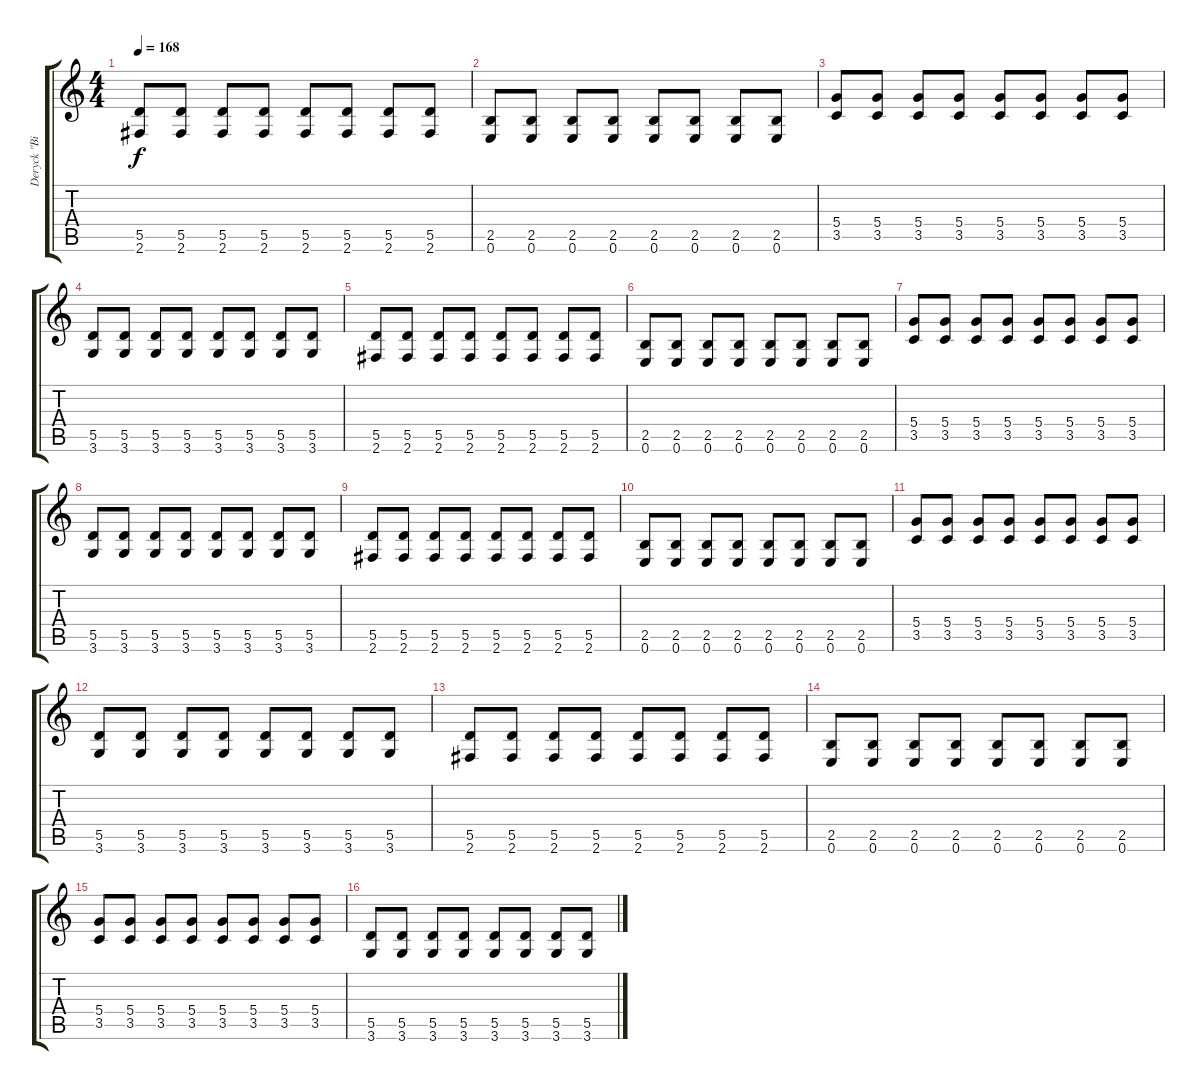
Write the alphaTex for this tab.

\track ("Deryck \"Bizzy D\" Whibley" "Deryck \"Bi") {instrument overdrivenguitar}
\staff {score tabs}
\tuning (E4 B3 G3 D3 A2 E2) {hide}
\ts (4 4)
\tempo 168
\clef g2
\ks c
(5.5 2.6).8{dy f} (5.5 2.6).8 (5.5 2.6).8 (5.5 2.6).8 (5.5 2.6).8 (5.5 2.6).8 (5.5 2.6).8 (5.5 2.6).8 |
(2.5 0.6).8 (2.5 0.6).8 (2.5 0.6).8 (2.5 0.6).8 (2.5 0.6).8 (2.5 0.6).8 (2.5 0.6).8 (2.5 0.6).8 |
(5.4 3.5).8 (5.4 3.5).8 (5.4 3.5).8 (5.4 3.5).8 (5.4 3.5).8 (5.4 3.5).8 (5.4 3.5).8 (5.4 3.5).8 |
(5.5 3.6).8 (5.5 3.6).8 (5.5 3.6).8 (5.5 3.6).8 (5.5 3.6).8 (5.5 3.6).8 (5.5 3.6).8 (5.5 3.6).8 |
(5.5 2.6).8 (5.5 2.6).8 (5.5 2.6).8 (5.5 2.6).8 (5.5 2.6).8 (5.5 2.6).8 (5.5 2.6).8 (5.5 2.6).8 |
(2.5 0.6).8 (2.5 0.6).8 (2.5 0.6).8 (2.5 0.6).8 (2.5 0.6).8 (2.5 0.6).8 (2.5 0.6).8 (2.5 0.6).8 |
(5.4 3.5).8 (5.4 3.5).8 (5.4 3.5).8 (5.4 3.5).8 (5.4 3.5).8 (5.4 3.5).8 (5.4 3.5).8 (5.4 3.5).8 |
(5.5 3.6).8 (5.5 3.6).8 (5.5 3.6).8 (5.5 3.6).8 (5.5 3.6).8 (5.5 3.6).8 (5.5 3.6).8 (5.5 3.6).8 |
(5.5 2.6).8 (5.5 2.6).8 (5.5 2.6).8 (5.5 2.6).8 (5.5 2.6).8 (5.5 2.6).8 (5.5 2.6).8 (5.5 2.6).8 |
(2.5 0.6).8 (2.5 0.6).8 (2.5 0.6).8 (2.5 0.6).8 (2.5 0.6).8 (2.5 0.6).8 (2.5 0.6).8 (2.5 0.6).8 |
(5.4 3.5).8 (5.4 3.5).8 (5.4 3.5).8 (5.4 3.5).8 (5.4 3.5).8 (5.4 3.5).8 (5.4 3.5).8 (5.4 3.5).8 |
(5.5 3.6).8 (5.5 3.6).8 (5.5 3.6).8 (5.5 3.6).8 (5.5 3.6).8 (5.5 3.6).8 (5.5 3.6).8 (5.5 3.6).8 |
(5.5 2.6).8 (5.5 2.6).8 (5.5 2.6).8 (5.5 2.6).8 (5.5 2.6).8 (5.5 2.6).8 (5.5 2.6).8 (5.5 2.6).8 |
(2.5 0.6).8 (2.5 0.6).8 (2.5 0.6).8 (2.5 0.6).8 (2.5 0.6).8 (2.5 0.6).8 (2.5 0.6).8 (2.5 0.6).8 |
(5.4 3.5).8 (5.4 3.5).8 (5.4 3.5).8 (5.4 3.5).8 (5.4 3.5).8 (5.4 3.5).8 (5.4 3.5).8 (5.4 3.5).8 |
(5.5 3.6).8 (5.5 3.6).8 (5.5 3.6).8 (5.5 3.6).8 (5.5 3.6).8 (5.5 3.6).8 (5.5 3.6).8 (5.5 3.6).8
